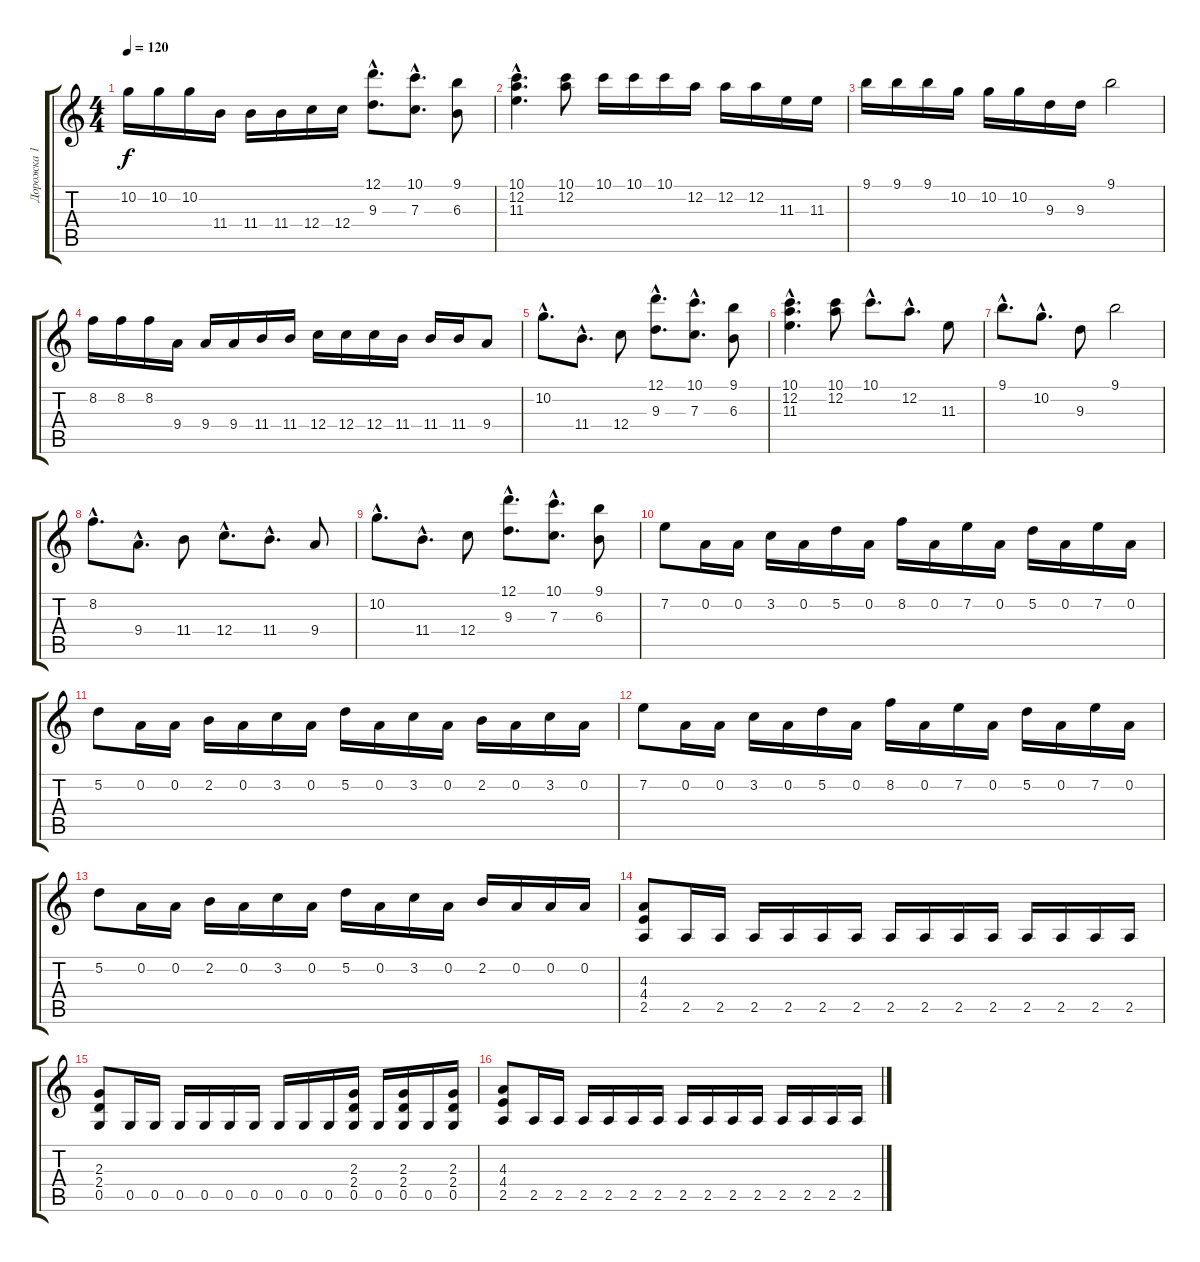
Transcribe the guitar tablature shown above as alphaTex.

\track ("Дорожка 1" "Дорожка 1") {instrument distortionguitar}
\staff {score tabs}
\tuning (D4 A3 F3 C3 G2 D2) {hide}
\ts (4 4)
\tempo 120
\clef g2
\ks c
10.2.16{dy f} 10.2.16 10.2.16 11.4.16 11.4.16 11.4.16 12.4.16 12.4.16 (12.1{hac} 9.3{hac}).8{d} (10.1{hac} 7.3{hac}).8{d} (9.1 6.3).8 |
(10.1{hac} 12.2{hac} 11.3{hac}).4{d} (10.1 12.2).8 10.1.16 10.1.16 10.1.16 12.2.16 12.2.16 12.2.16 11.3.16 11.3.16 |
9.1.16 9.1.16 9.1.16 10.2.16 10.2.16 10.2.16 9.3.16 9.3.16 9.1.2 |
8.2.16 8.2.16 8.2.16 9.4.16 9.4.16 9.4.16 11.4.16 11.4.16 12.4.16 12.4.16 12.4.16 11.4.16 11.4.16 11.4.16 9.4.8 |
10.2{hac}.8{d} 11.4{hac}.8{d} 12.4.8 (12.1{hac} 9.3{hac}).8{d} (10.1{hac} 7.3{hac}).8{d} (9.1 6.3).8 |
(10.1{hac} 12.2{hac} 11.3{hac}).4{d} (10.1 12.2).8 10.1{hac}.8{d} 12.2{hac}.8{d} 11.3.8 |
9.1{hac}.8{d} 10.2{hac}.8{d} 9.3.8 9.1.2 |
8.2{hac}.8{d} 9.4{hac}.8{d} 11.4.8 12.4{hac}.8{d} 11.4{hac}.8{d} 9.4.8 |
10.2{hac}.8{d} 11.4{hac}.8{d} 12.4.8 (12.1{hac} 9.3{hac}).8{d} (10.1{hac} 7.3{hac}).8{d} (9.1 6.3).8 |
7.2.8 0.2.16 0.2.16 3.2.16 0.2.16 5.2.16 0.2.16 8.2.16 0.2.16 7.2.16 0.2.16 5.2.16 0.2.16 7.2.16 0.2.16 |
5.2.8 0.2.16 0.2.16 2.2.16 0.2.16 3.2.16 0.2.16 5.2.16 0.2.16 3.2.16 0.2.16 2.2.16 0.2.16 3.2.16 0.2.16 |
7.2.8 0.2.16 0.2.16 3.2.16 0.2.16 5.2.16 0.2.16 8.2.16 0.2.16 7.2.16 0.2.16 5.2.16 0.2.16 7.2.16 0.2.16 |
5.2.8 0.2.16 0.2.16 2.2.16 0.2.16 3.2.16 0.2.16 5.2.16 0.2.16 3.2.16 0.2.16 2.2.16 0.2.16 0.2.16 0.2.16 |
(4.3 4.4 2.5).8 2.5.16 2.5.16 2.5.16 2.5.16 2.5.16 2.5.16 2.5.16 2.5.16 2.5.16 2.5.16 2.5.16 2.5.16 2.5.16 2.5.16 |
(2.3 2.4 0.5).8 0.5.16 0.5.16 0.5.16 0.5.16 0.5.16 0.5.16 0.5.16 0.5.16 0.5.16 (2.3 2.4 0.5).16 0.5.16 (2.3 2.4 0.5).16 0.5.16 (2.3 2.4 0.5).16 |
(4.3 4.4 2.5).8 2.5.16 2.5.16 2.5.16 2.5.16 2.5.16 2.5.16 2.5.16 2.5.16 2.5.16 2.5.16 2.5.16 2.5.16 2.5.16 2.5.16
